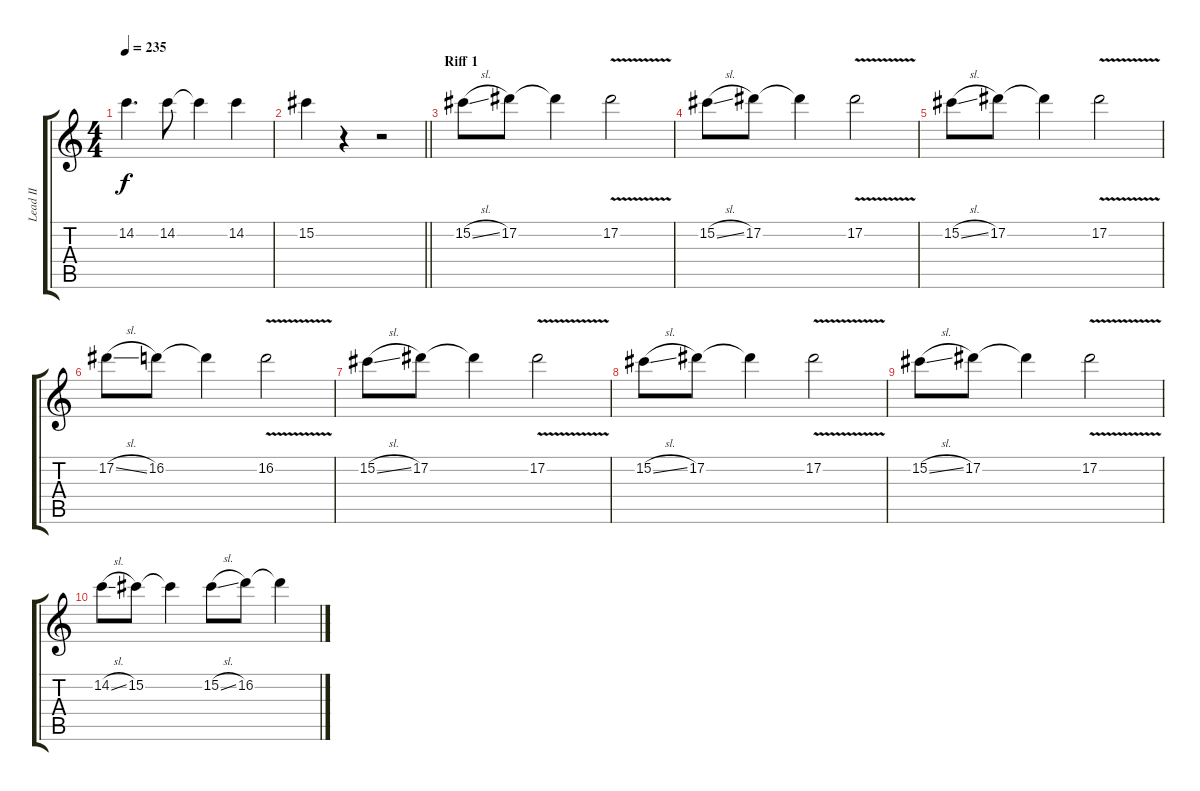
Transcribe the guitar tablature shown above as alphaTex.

\track ("Lead II" "Lead II") {instrument overdrivenguitar}
\staff {score tabs}
\tuning (Eb4 Bb3 Gb3 Db3 Ab2 Eb2) {hide}
\ts (4 4)
\tempo 235
\clef g2
\ks aminor
14.2.4{d dy f} 14.2.8 14.2{t}.4 14.2.4 |
\barLineRight lightlight
15.2.4 r.4 r.2 |
\section ("" "Riff 1")
15.2{sl}.8 17.2.8 17.2{t}.4 17.2{v}.2 |
15.2{sl}.8 17.2.8 17.2{t}.4 17.2{v}.2 |
15.2{sl}.8 17.2.8 17.2{t}.4 17.2{v}.2 |
17.2{sl}.8 16.2.8 16.2{t}.4 16.2{v}.2 |
15.2{sl}.8 17.2.8 17.2{t}.4 17.2{v}.2 |
15.2{sl}.8 17.2.8 17.2{t}.4 17.2{v}.2 |
15.2{sl}.8 17.2.8 17.2{t}.4 17.2{v}.2 |
14.2{sl}.8 15.2.8 15.2{t}.4 15.2{sl}.8 16.2.8 16.2{t}.4
